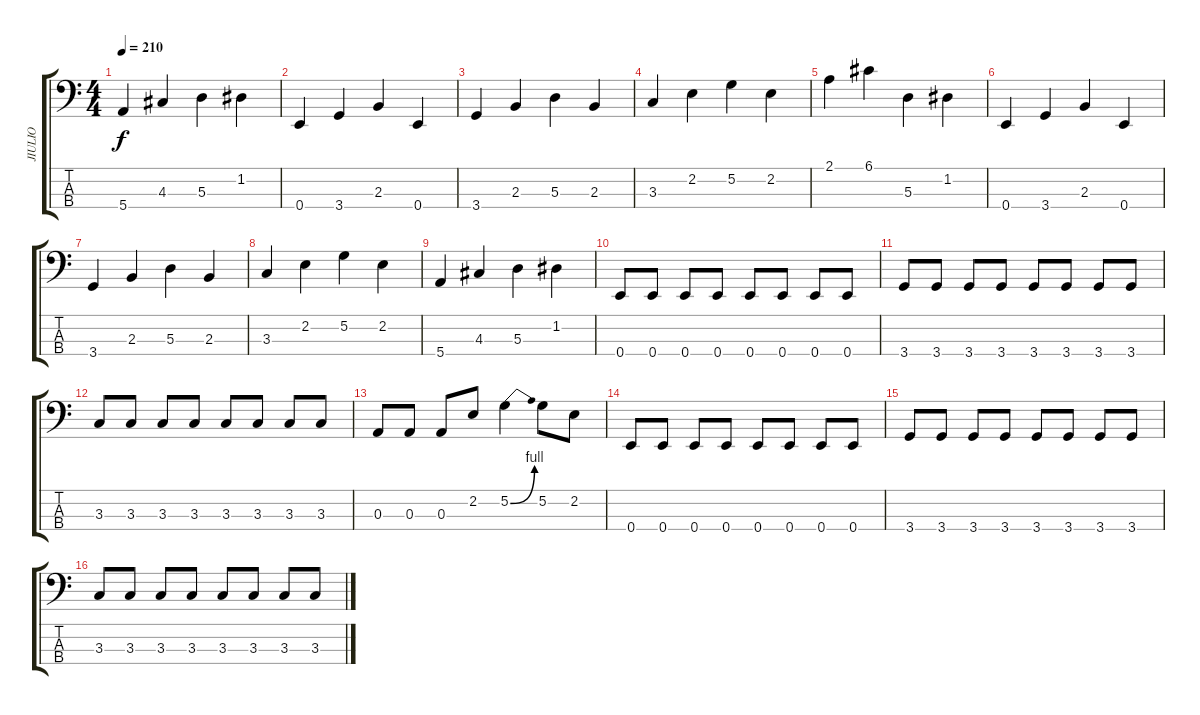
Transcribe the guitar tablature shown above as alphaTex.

\track ("JIULIO" "JIULIO") {instrument electricbasspick}
\staff {score tabs}
\tuning (G2 D2 A1 E1) {hide}
\ts (4 4)
\tempo 210
\clef f4
\ks c
5.4.4{dy f} 4.3.4 5.3.4 1.2.4 |
0.4.4 3.4.4 2.3.4 0.4.4 |
3.4.4 2.3.4 5.3.4 2.3.4 |
3.3.4 2.2.4 5.2.4 2.2.4 |
2.1.4 6.1.4 5.3.4 1.2.4 |
0.4.4 3.4.4 2.3.4 0.4.4 |
3.4.4 2.3.4 5.3.4 2.3.4 |
3.3.4 2.2.4 5.2.4 2.2.4 |
5.4.4 4.3.4 5.3.4 1.2.4 |
0.4.8 0.4.8 0.4.8 0.4.8 0.4.8 0.4.8 0.4.8 0.4.8 |
3.4.8 3.4.8 3.4.8 3.4.8 3.4.8 3.4.8 3.4.8 3.4.8 |
3.3.8 3.3.8 3.3.8 3.3.8 3.3.8 3.3.8 3.3.8 3.3.8 |
0.3.8 0.3.8 0.3.8 2.2.8 5.2{be (bend 0 0 60 4)}.4 5.2.8 2.2.8 |
0.4.8 0.4.8 0.4.8 0.4.8 0.4.8 0.4.8 0.4.8 0.4.8 |
3.4.8 3.4.8 3.4.8 3.4.8 3.4.8 3.4.8 3.4.8 3.4.8 |
3.3.8 3.3.8 3.3.8 3.3.8 3.3.8 3.3.8 3.3.8 3.3.8
